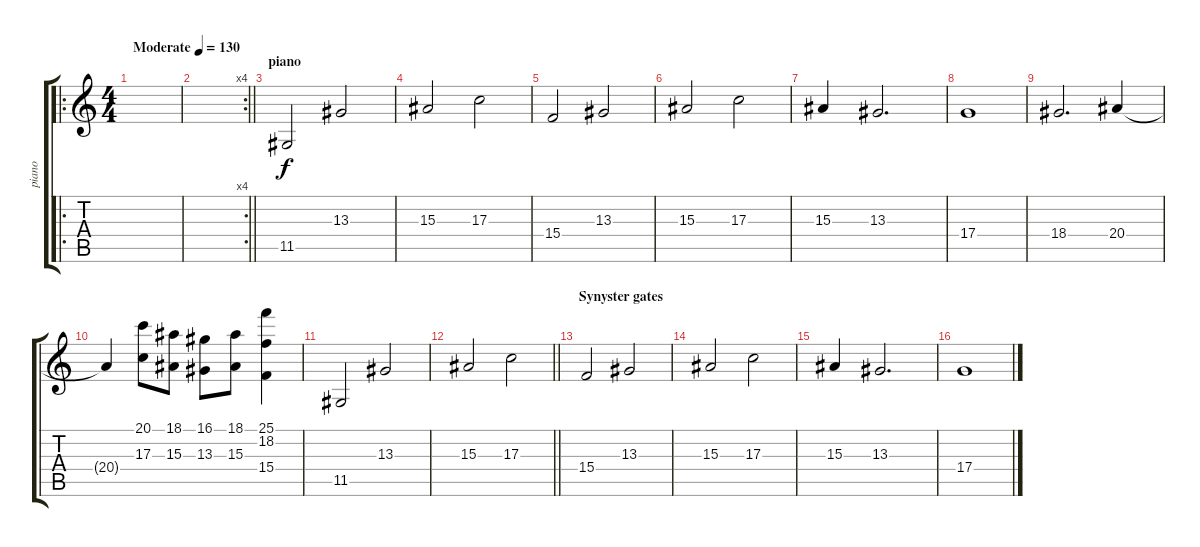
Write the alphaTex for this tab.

\track ("piano" "piano") {instrument acousticgrandpiano}
\staff {score tabs}
\tuning (E4 B3 G3 D3 A2 E2) {hide}
\ro
\ts (4 4)
\tempo (130 "Moderate")
\clef g2
\ks c
|
\rc 4
\barLineRight lightlight
|
\section ("" "piano")
11.5.2 13.3.2 |
15.3.2 17.3.2 |
15.4.2 13.3.2 |
15.3.2 17.3.2 |
15.3.4 13.3.2{d} |
17.4.1 |
18.4.2{d} 20.4.4 |
20.4{t}.4 (20.1 17.3).8 (18.1 15.3).8 (16.1 13.3).8 (18.1 15.3).8 (25.1 18.2 15.4).4 |
11.5.2 13.3.2 |
\barLineRight lightlight
15.3.2 17.3.2 |
\section ("" "Synyster gates")
15.4.2 13.3.2 |
15.3.2 17.3.2 |
15.3.4 13.3.2{d} |
17.4.1
